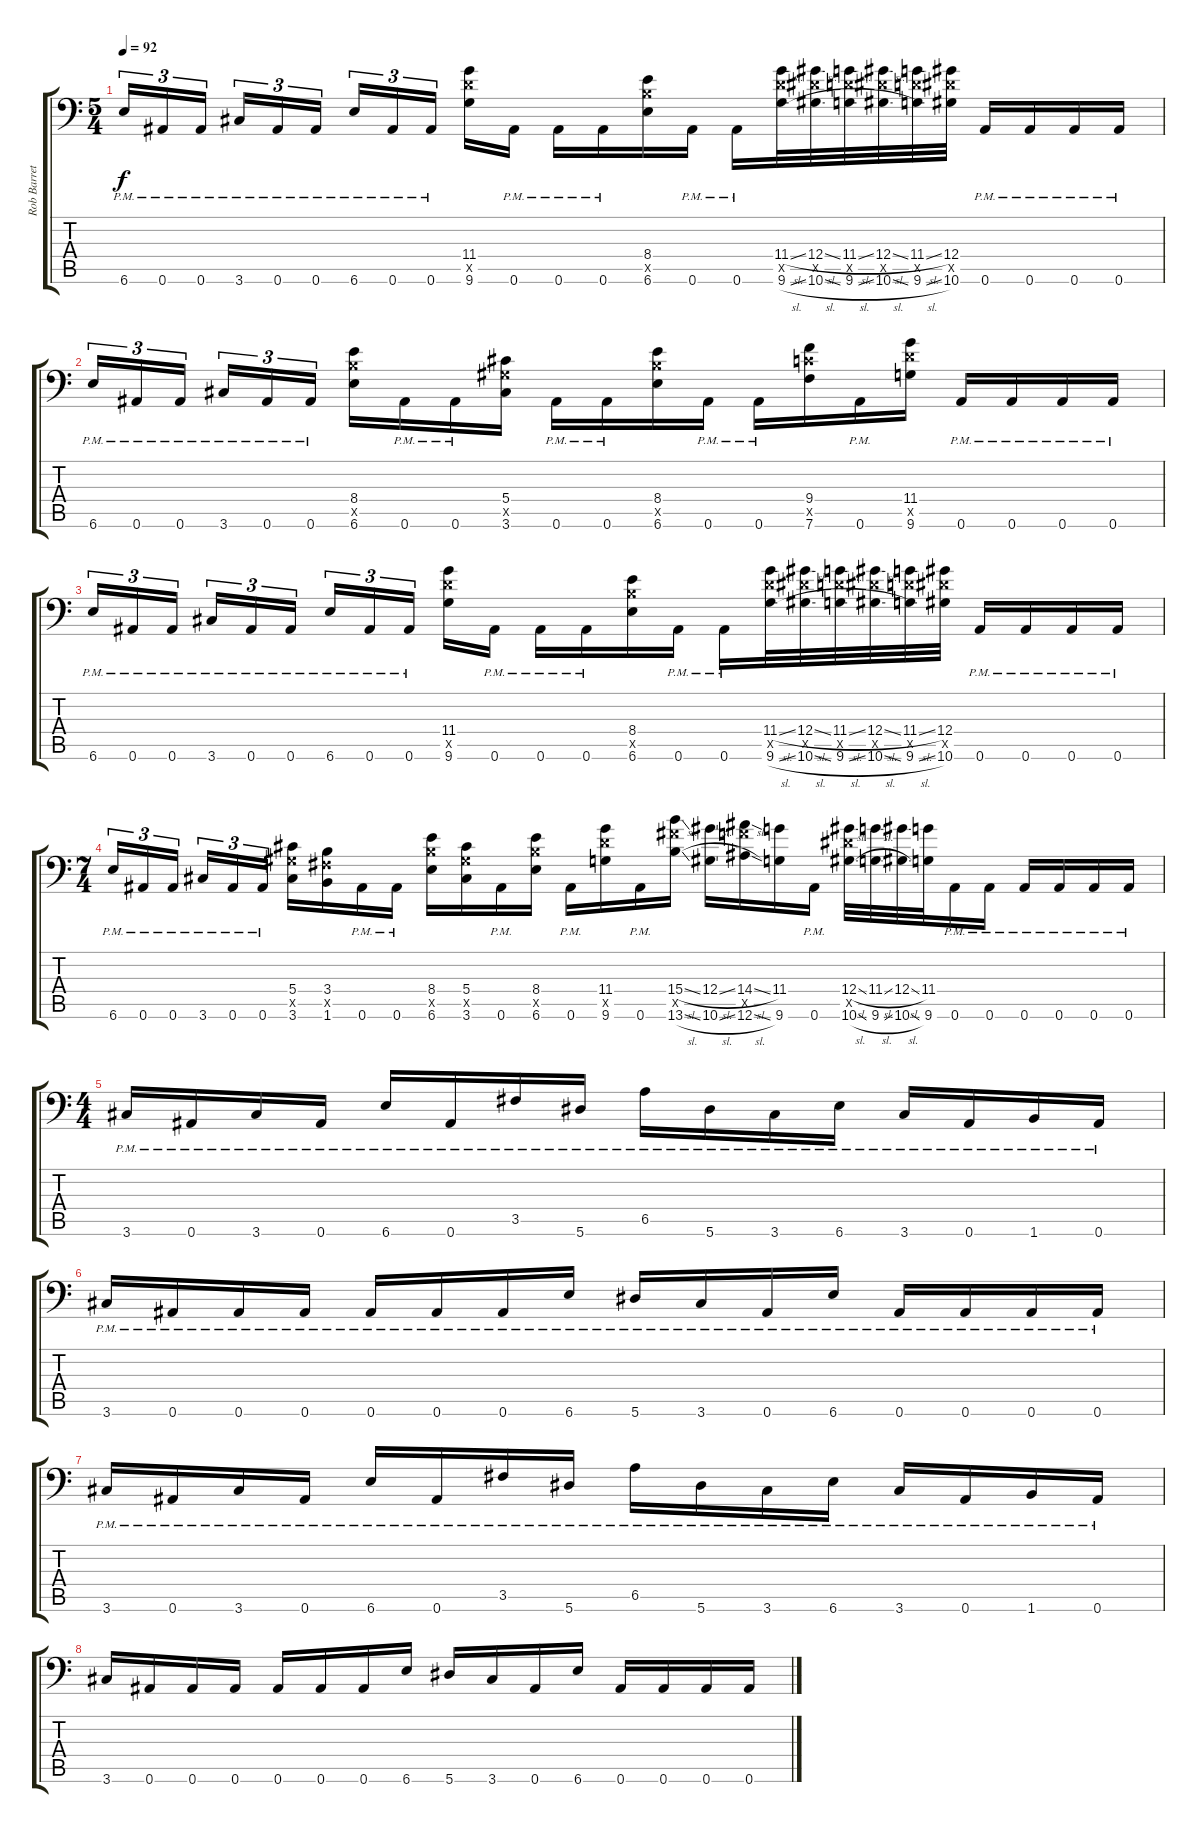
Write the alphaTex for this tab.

\track ("Rob Barrett" "Rob Barret") {instrument distortionguitar}
\staff {score tabs}
\tuning (Bb3 F3 Db3 Ab2 Eb2 Bb1) {hide}
\ts (5 4)
\tempo 92
\clef f4
\ks c
6.6{pm}.16{tu (3 2) dy f} 0.6{pm}.16{tu (3 2)} 0.6{pm}.16{tu (3 2) beam splitsecondary} 3.6{pm}.16{tu (3 2)} 0.6{pm}.16{tu (3 2)} 0.6{pm}.16{tu (3 2)} 6.6{pm}.16{tu (3 2)} 0.6{pm}.16{tu (3 2)} 0.6{pm}.16{tu (3 2) beam splitsecondary} (11.4 11.5{x} 9.6).16 0.6{pm}.16 0.6{pm}.16 0.6{pm}.16 (8.4 8.5{x} 6.6).16 0.6{pm}.16 0.6{pm}.16 (11.4{sl} 11.5{x} 9.6{sl}).32 (12.4{sl} 12.5{x} 10.6{sl}).32 (11.4{sl} 11.5{x} 9.6{sl}).32 (12.4{sl} 12.5{x} 10.6{sl}).32 (11.4{sl} 11.5{x} 9.6{sl}).32 (12.4 12.5{x} 10.6).32 0.6{pm}.16 0.6{pm}.16 0.6{pm}.16 0.6{pm}.16 |
6.6{pm}.16{tu (3 2)} 0.6{pm}.16{tu (3 2)} 0.6{pm}.16{tu (3 2) beam splitsecondary} 3.6{pm}.16{tu (3 2)} 0.6{pm}.16{tu (3 2)} 0.6{pm}.16{tu (3 2)} (8.4 8.5{x} 6.6).16 0.6{pm}.16 0.6{pm}.16 (5.4 5.5{x} 3.6).16 0.6{pm}.16 0.6{pm}.16 (8.4 8.5{x} 6.6).16 0.6{pm}.16 0.6{pm}.16 (9.4 9.5{x} 7.6).16 0.6{pm}.16 (11.4 11.5{x} 9.6).16 0.6{pm}.16 0.6{pm}.16 0.6{pm}.16 0.6{pm}.16 |
6.6{pm}.16{tu (3 2)} 0.6{pm}.16{tu (3 2)} 0.6{pm}.16{tu (3 2) beam splitsecondary} 3.6{pm}.16{tu (3 2)} 0.6{pm}.16{tu (3 2)} 0.6{pm}.16{tu (3 2)} 6.6{pm}.16{tu (3 2)} 0.6{pm}.16{tu (3 2)} 0.6{pm}.16{tu (3 2) beam splitsecondary} (11.4 11.5{x} 9.6).16 0.6{pm}.16 0.6{pm}.16 0.6{pm}.16 (8.4 8.5{x} 6.6).16 0.6{pm}.16 0.6{pm}.16 (11.4{sl} 11.5{x} 9.6{sl}).32 (12.4{sl} 12.5{x} 10.6{sl}).32 (11.4{sl} 11.5{x} 9.6{sl}).32 (12.4{sl} 12.5{x} 10.6{sl}).32 (11.4{sl} 11.5{x} 9.6{sl}).32 (12.4 12.5{x} 10.6).32 0.6{pm}.16 0.6{pm}.16 0.6{pm}.16 0.6{pm}.16 |
\ts (7 4)
6.6{pm}.16{tu (3 2)} 0.6{pm}.16{tu (3 2)} 0.6{pm}.16{tu (3 2) beam splitsecondary} 3.6{pm}.16{tu (3 2)} 0.6{pm}.16{tu (3 2)} 0.6{pm}.16{tu (3 2)} (5.4 5.5{x} 3.6).16 (3.4 3.5{x} 1.6).16 0.6{pm}.16 0.6{pm}.16 (8.4 8.5{x} 6.6).16 (5.4 5.5{x} 3.6).16 0.6{pm}.16 (8.4 8.5{x} 6.6).16 0.6{pm}.16 (11.4 11.5{x} 9.6).16 0.6{pm}.16 (15.4{sl} 15.5{x} 13.6{sl}).16 (12.4{sl} 10.6{sl}).16 (14.4{sl} 14.5{x} 12.6{sl}).16 (11.4 9.6).16 0.6{pm}.16 (12.4{sl} 12.5{x} 10.6{sl}).32 (11.4{sl} 9.6{sl}).32 (12.4{sl} 10.6{sl}).32 (11.4 9.6).32 0.6{pm}.16 0.6{pm}.16 0.6{pm}.16 0.6{pm}.16 0.6{pm}.16 0.6{pm}.16 |
\ts (4 4)
3.6{pm}.16 0.6{pm}.16 3.6{pm}.16 0.6{pm}.16 6.6{pm}.16 0.6{pm}.16 3.5{pm}.16 5.6{pm}.16 6.5{pm}.16 5.6{pm}.16 3.6{pm}.16 6.6{pm}.16 3.6{pm}.16 0.6{pm}.16 1.6{pm}.16 0.6{pm}.16 |
3.6{pm}.16 0.6{pm}.16 0.6{pm}.16 0.6{pm}.16 0.6{pm}.16 0.6{pm}.16 0.6{pm}.16 6.6{pm}.16 5.6{pm}.16 3.6{pm}.16 0.6{pm}.16 6.6{pm}.16 0.6{pm}.16 0.6{pm}.16 0.6{pm}.16 0.6{pm}.16 |
3.6{pm}.16 0.6{pm}.16 3.6{pm}.16 0.6{pm}.16 6.6{pm}.16 0.6{pm}.16 3.5{pm}.16 5.6{pm}.16 6.5{pm}.16 5.6{pm}.16 3.6{pm}.16 6.6{pm}.16 3.6{pm}.16 0.6{pm}.16 1.6{pm}.16 0.6{pm}.16 |
3.6.16 0.6.16 0.6.16 0.6.16 0.6.16 0.6.16 0.6.16 6.6.16 5.6.16 3.6.16 0.6.16 6.6.16 0.6.16 0.6.16 0.6.16 0.6.16
